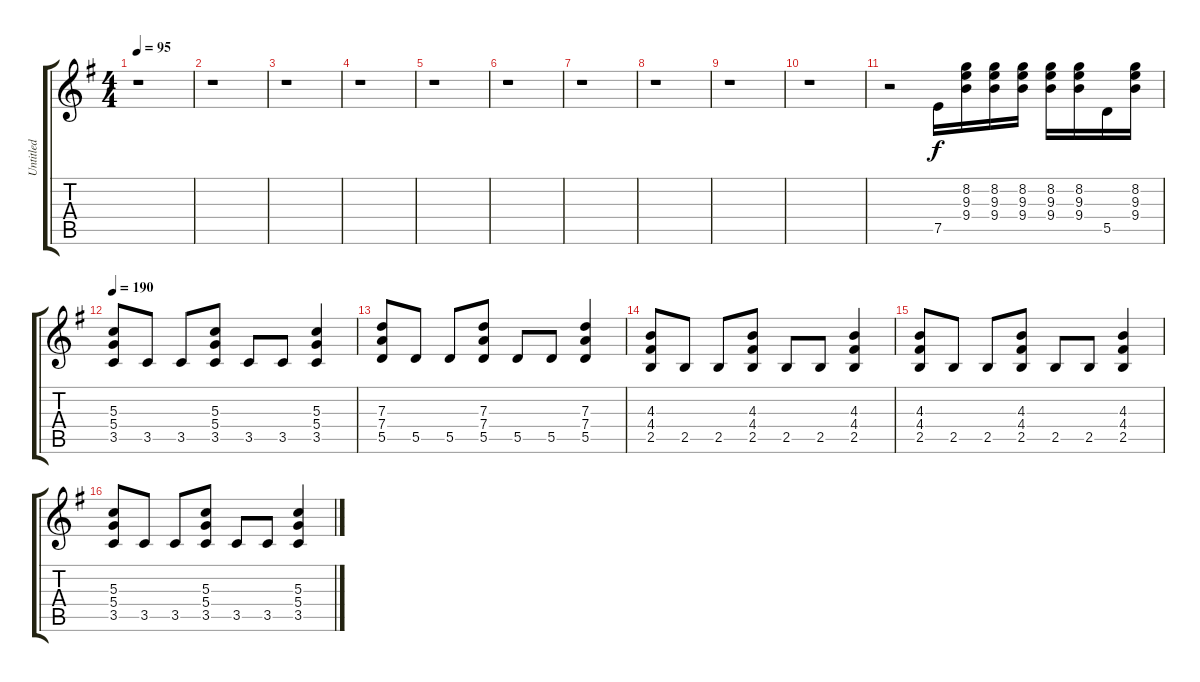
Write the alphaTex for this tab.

\track ("Untitled" "Untitled") {instrument distortionguitar}
\staff {score tabs}
\tuning (E4 B3 G3 D3 A2 E2) {hide}
\ts (4 4)
\tempo 95
\clef g2
\ks g
r.1{dy f} |
r.1 |
r.1 |
r.1 |
r.1 |
r.1 |
r.1 |
r.1 |
r.1 |
r.1 |
r.2 7.5.16 (8.2 9.3 9.4).16 (8.2 9.3 9.4).16 (8.2 9.3 9.4).16 (8.2 9.3 9.4).16 (8.2 9.3 9.4).16 5.5.16 (8.2 9.3 9.4).16 |
\tempo 190
(5.3 5.4 3.5).8 3.5.8 3.5.8 (5.3 5.4 3.5).8 3.5.8 3.5.8 (5.3 5.4 3.5).4 |
(7.3 7.4 5.5).8 5.5.8 5.5.8 (7.3 7.4 5.5).8 5.5.8 5.5.8 (7.3 7.4 5.5).4 |
(4.3 4.4 2.5).8 2.5.8 2.5.8 (4.3 4.4 2.5).8 2.5.8 2.5.8 (4.3 4.4 2.5).4 |
(4.3 4.4 2.5).8 2.5.8 2.5.8 (4.3 4.4 2.5).8 2.5.8 2.5.8 (4.3 4.4 2.5).4 |
(5.3 5.4 3.5).8 3.5.8 3.5.8 (5.3 5.4 3.5).8 3.5.8 3.5.8 (5.3 5.4 3.5).4
